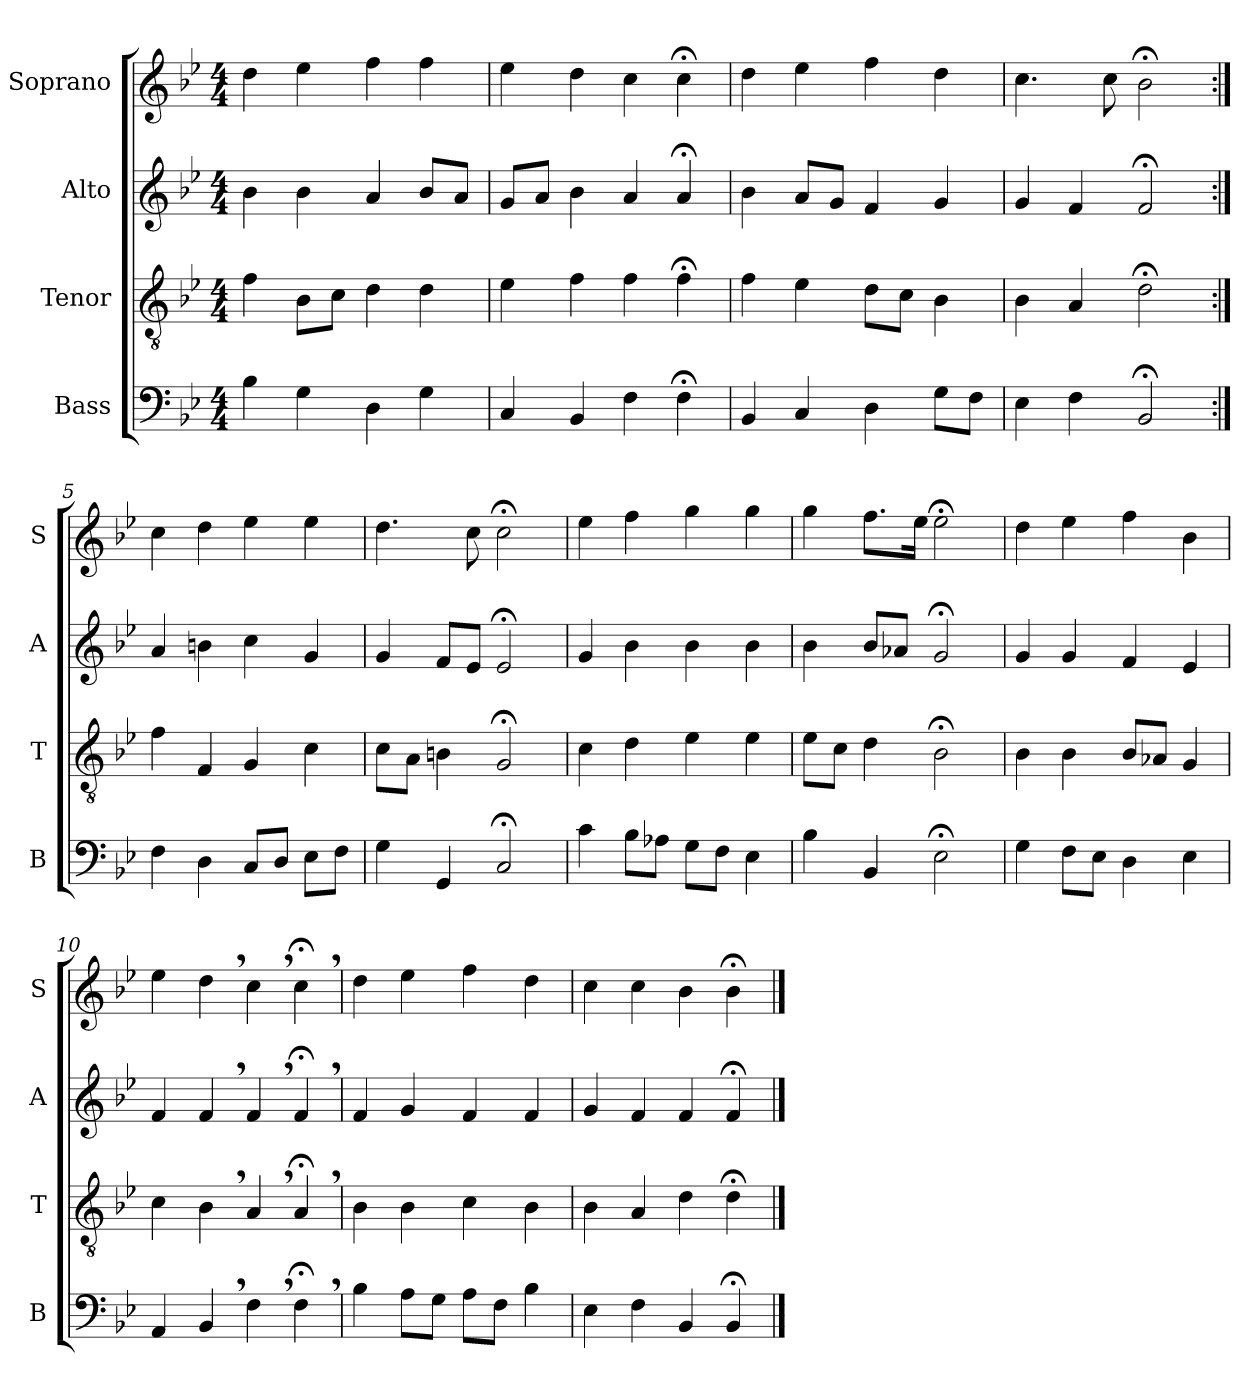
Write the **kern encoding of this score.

**kern	**kern	**kern	**kern
*part4	*part3	*part2	*part1
*staff4	*staff3	*staff2	*staff1
*I"Bass	*I"Tenor	*I"Alto	*I"Soprano
*I'B	*I'T	*I'A	*I'S
*clefF4	*clefGv2	*clefG2	*clefG2
*k[b-e-]	*k[b-e-]	*k[b-e-]	*k[b-e-]
*M4/4	*M4/4	*M4/4	*M4/4
=1	=1	=1	=1
4B-\	4f\	4b-\	4dd\
4G\	8B-\L	4b-\	4ee-\
.	8c\J	.	.
4D\	4d\	4a/	4ff\
4G\	4d\	8b-/L	4ff\
.	.	8a/J	.
=2	=2	=2	=2
4C/	4e-\	8g/L	4ee-\
.	.	8a/J	.
4BB-/	4f\	4b-\	4dd\
4F\	4f\	4a/	4cc\
4F;<\	4f;<\	4a;</	4cc;<\
=3	=3	=3	=3
4BB-/	4f\	4b-\	4dd\
4C/	4e-\	8a/L	4ee-\
.	.	8g/J	.
4D\	8d\L	4f/	4ff\
.	8c\J	.	.
8G\L	4B-\	4g/	4dd\
8F\J	.	.	.
=4	=4	=4	=4
4E-\	4B-\	4g/	4.cc\
4F\	4A/	4f/	.
.	.	.	8cc\
2BB-;</	2d;<\	2f;</	2b-;<\
=5:|!	=5:|!	=5:|!	=5:|!
4F\	4f\	4a/	4cc\
4D\	4F/	4bn\	4dd\
8C/L	4G/	4cc\	4ee-\
8D/J	.	.	.
8E-\L	4c\	4g/	4ee-\
8F\J	.	.	.
=6	=6	=6	=6
4G\	8c\L	4g/	4.dd\
.	8A\J	.	.
4GG/	4Bn\	8f/L	.
.	.	8e-/J	8cc\
2C;</	2G;</	2e-;</	2cc;<\
=7	=7	=7	=7
4c\	4c\	4g/	4ee-\
8B-\L	4d\	4b-\	4ff\
8A-X\J	.	.	.
8G\L	4e-\	4b-\	4gg\
8F\J	.	.	.
4E-\	4e-\	4b-\	4gg\
=8	=8	=8	=8
4B-\	8e-\L	4b-\	4gg\
.	8c\J	.	.
4BB-/	4d\	8b-/L	8.ff\L
.	.	8a-X/J	.
.	.	.	16ee-\Jk
2E-;<\	2B-;<\	2g;</	2ee-;<\
=9	=9	=9	=9
4G\	4B-\	4g/	4dd\
8F\L	4B-\	4g/	4ee-\
8E-\J	.	.	.
4D\	8B-/L	4f/	4ff\
.	8A-X/J	.	.
4E-\	4G/	4e-/	4b-\
=10	=10	=10	=10
4AA/	4c\	4f/	4ee-\
4BB-,/	4B-,\	4f,/	4dd,\
4F,\	4A,/	4f,/	4cc,\
4F;<,\	4A;<,/	4f;<,/	4cc;<,\
=11	=11	=11	=11
4B-\	4B-\	4f/	4dd\
8A\L	4B-\	4g/	4ee-\
8G\J	.	.	.
8A\L	4c\	4f/	4ff\
8F\J	.	.	.
4B-\	4B-\	4f/	4dd\
=12	=12	=12	=12
4E-\	4B-\	4g/	4cc\
4F\	4A/	4f/	4cc\
4BB-/	4d\	4f/	4b-\
4BB-;</	4d;<\	4f;</	4b-;<\
==	==	==	==
*-	*-	*-	*-
